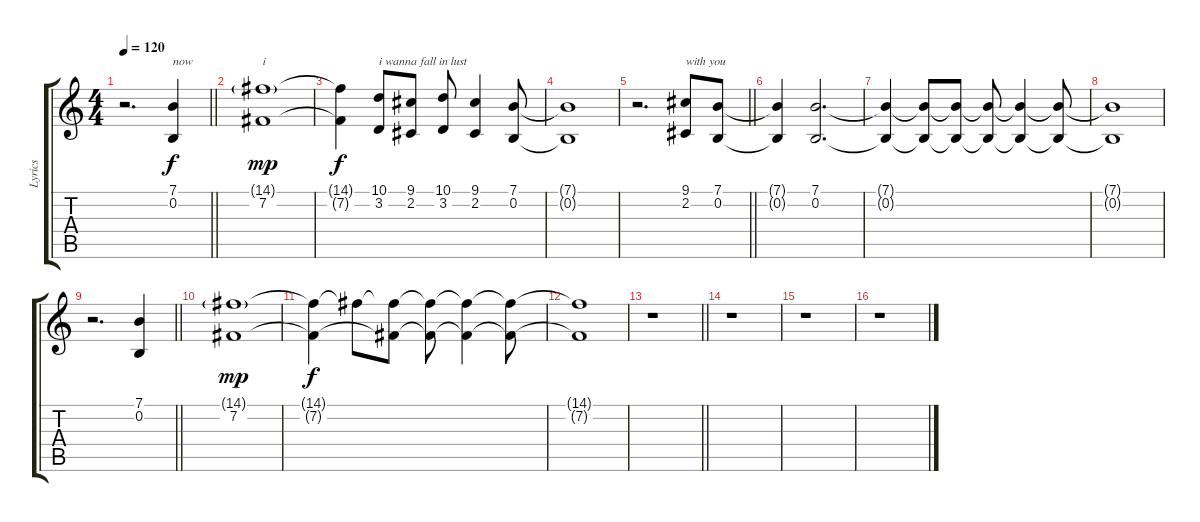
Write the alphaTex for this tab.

\track ("Lyrics" "Lyrics") {instrument choiraahs}
\staff {score tabs}
\tuning (E4 B3 G3 D3 A2 E2) {hide}
\ts (4 4)
\tempo 120
\clef g2
\barLineRight lightlight
\ks c
r.2{d dy f} (7.1 0.2).4{txt "now"} |
(14.1{g} 7.2).1{txt "i" dy mp} |
(14.1{t} 7.2{t}).4{dy f} (10.1 3.2).8{txt "i wanna fall in lust"} (9.1 2.2).8 (10.1 3.2).8 (9.1 2.2).4 (7.1 0.2).8 |
(7.1{t} 0.2{t}).1 |
\barLineRight lightlight
r.2{d} (9.1 2.2).8{txt "with you"} (7.1 0.2).8 |
(7.1{t} 0.2{t}).4 (7.1 0.2).2{d} |
(7.1{t} 0.2{t}).4 (7.1{t} 0.2{t}).8 (7.1{t} 0.2{t}).8 (7.1{t} 0.2{t}).8 (7.1{t} 0.2{t}).4 (7.1{t} 0.2{t}).8 |
(7.1{t} 0.2{t}).1 |
\barLineRight lightlight
r.2{d} (7.1 0.2).4 |
(14.1{g} 7.2).1{dy mp} |
(14.1{t} 7.2{t}).4{dy f} 14.1{t}.8 (14.1{t} 7.2{t}).8 (14.1{t} 7.2{t}).8 (14.1{t} 7.2{t}).4 (14.1{t} 7.2{t}).8 |
(14.1{t} 7.2{t}).1 |
\barLineRight lightlight
r.1 |
r.1 |
r.1 |
r.1
